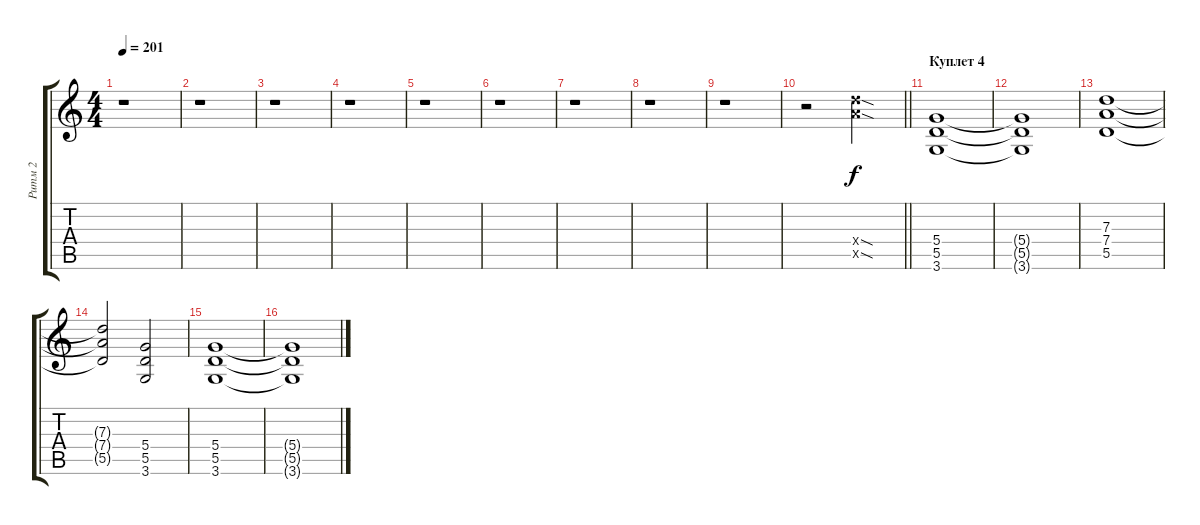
\track ("Ритм 2" "Ритм 2") {instrument distortionguitar}
\staff {score tabs}
\tuning (E4 B3 G3 D3 A2 E2) {hide}
\ts (4 4)
\tempo 201
\clef g2
\ks c
r.1{dy f} |
r.1 |
r.1 |
r.1 |
r.1 |
r.1 |
r.1 |
r.1 |
r.1 |
\barLineRight lightlight
r.2 (12.4{sod x} 12.5{sod x}).2 |
\section ("" "Куплет 4")
(5.4 5.5 3.6).1 |
(5.4{t} 5.5{t} 3.6{t}).1 |
(7.3 7.4 5.5).1 |
(7.3{t} 7.4{t} 5.5{t}).2 (5.4 5.5 3.6).2 |
(5.4 5.5 3.6).1 |
(5.4{t} 5.5{t} 3.6{t}).1
